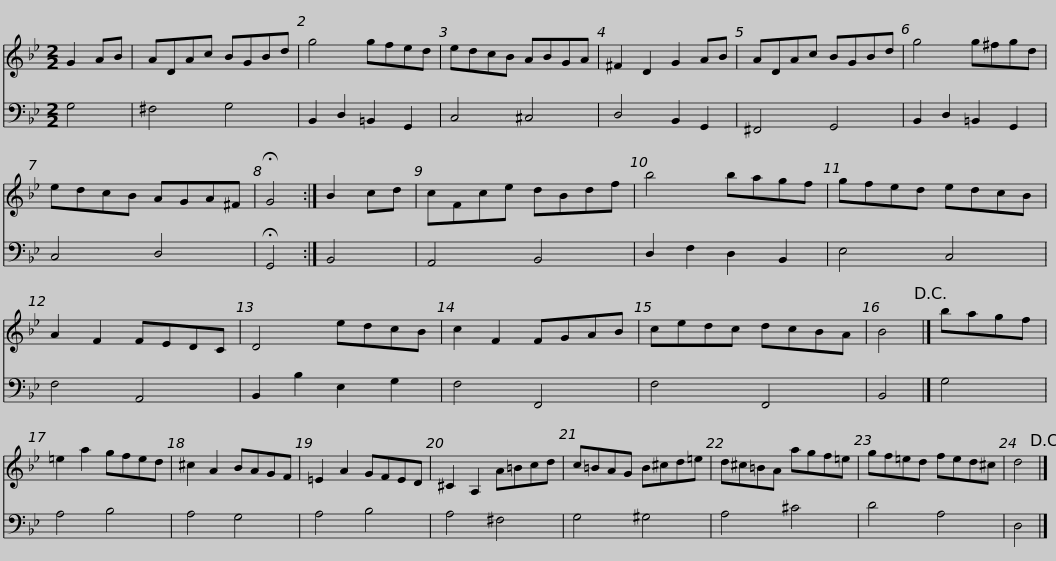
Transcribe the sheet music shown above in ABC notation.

X:1
%%score 1 2
L:1/8
M:2/2
I:linebreak $
K:Gmin
V:1 treble
V:2 bass
V:1
 G2 AB | ADAc BGBd | g4 gfed | edcB ABGA | ^F2 D2 G2 AB | %5
 ADAc BGBd |$ g4 g^fgd | edcB AGA^F | !fermata!G4 :| B2 cd | %10
 cFce dBdf | b4 bagf | gfed edcB |$ A2 F2 FEDC | D4 edcB | %15
 c2 F2 FGAB | cedc dcBA | B4!D.C.! |] bagf | =e2 a2 gfed |$ %20
 ^c2 A2 BAGF | =E2 A2 GFED | ^C2 A,2 A=Bcd | c=BAG B^cd=e | d^c=BA agf=e |$ %25
 gf=ed fed^c | d4!D.C.! |] %27
V:2
 G,4 | ^F,4 G,4 | B,,2 D,2 =B,,2 G,,2 | C,4 ^C,4 | D,4 B,,2 G,,2 | %5
 ^F,,4 G,,4 |$ B,,2 D,2 =B,,2 G,,2 | C,4 D,4 | !fermata!G,,4 :| B,,4 | %10
 A,,4 B,,4 | D,2 F,2 D,2 B,,2 | E,4 C,4 |$ F,4 A,,4 | B,,2 B,2 E,2 G,2 | %15
 F,4 F,,4 | F,4 F,,4 | B,,4 |] G,4 | A,4 B,4 |$ %20
 A,4 G,4 | A,4 B,4 | A,4 ^F,4 | G,4 ^G,4 | A,4 ^C4 |$ %25
 D4 A,4 | D,4 |] %27
